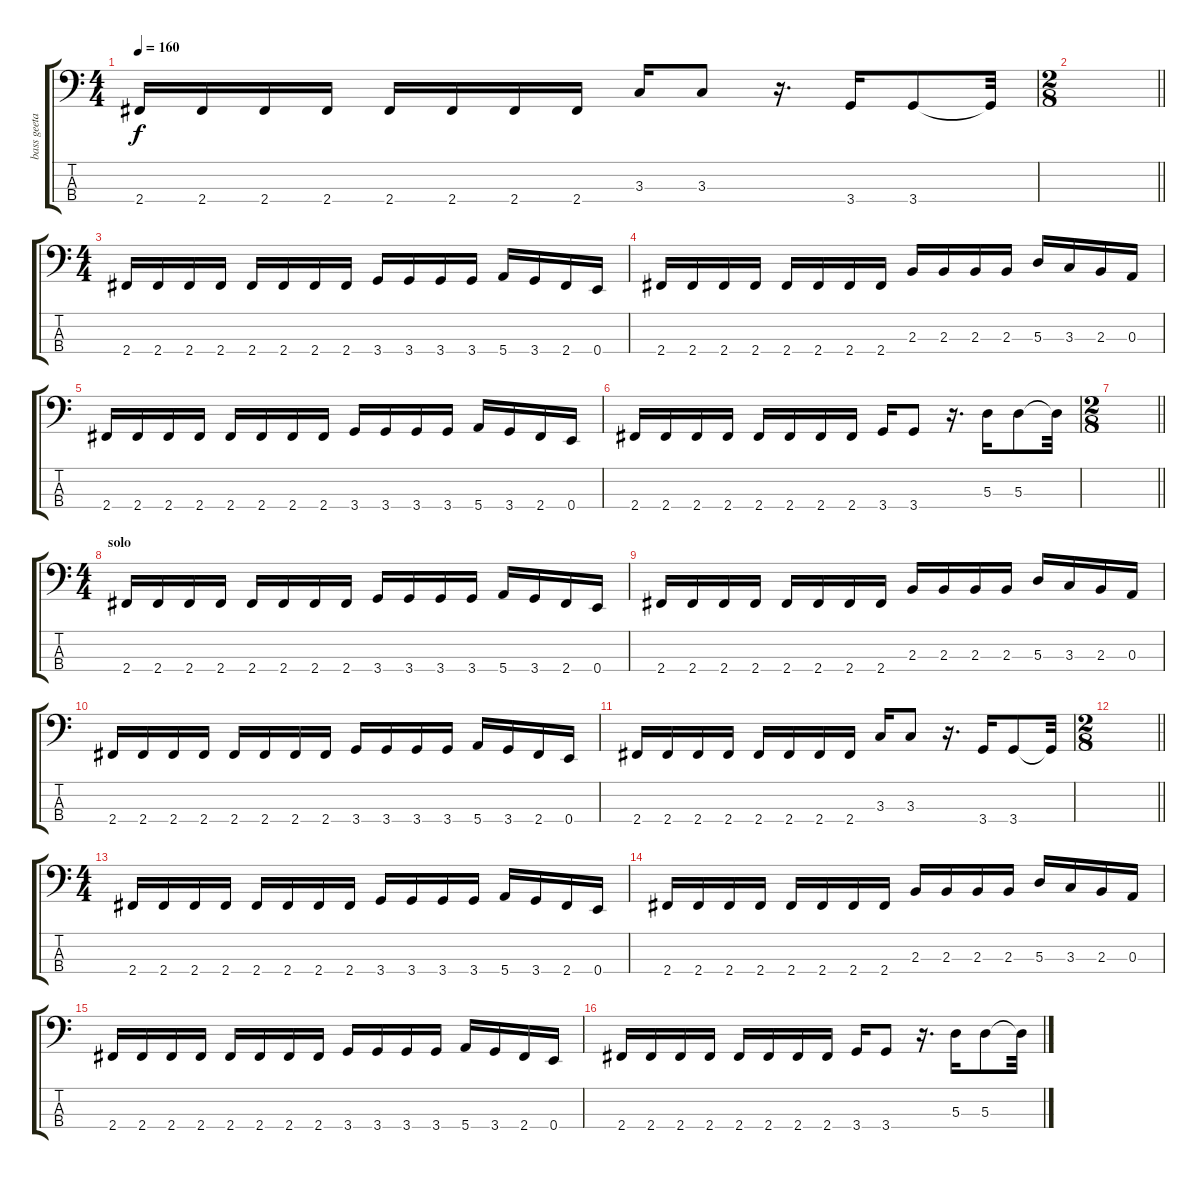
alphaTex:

\track ("bass geetar" "bass geeta") {instrument electricbasspick}
\staff {score tabs}
\tuning (G2 D2 A1 E1) {hide}
\ts (4 4)
\tempo 160
\clef f4
\ks c
2.4.16{dy f} 2.4.16 2.4.16 2.4.16 2.4.16 2.4.16 2.4.16 2.4.16 3.3.16 3.3.8 r.16{d} 3.4.16 3.4.8 3.4{t}.32 |
\ts (2 8)
\barLineRight lightlight
|
\ts (4 4)
2.4.16 2.4.16 2.4.16 2.4.16 2.4.16 2.4.16 2.4.16 2.4.16 3.4.16 3.4.16 3.4.16 3.4.16 5.4.16 3.4.16 2.4.16 0.4.16 |
2.4.16 2.4.16 2.4.16 2.4.16 2.4.16 2.4.16 2.4.16 2.4.16 2.3.16 2.3.16 2.3.16 2.3.16 5.3.16 3.3.16 2.3.16 0.3.16 |
2.4.16 2.4.16 2.4.16 2.4.16 2.4.16 2.4.16 2.4.16 2.4.16 3.4.16 3.4.16 3.4.16 3.4.16 5.4.16 3.4.16 2.4.16 0.4.16 |
2.4.16 2.4.16 2.4.16 2.4.16 2.4.16 2.4.16 2.4.16 2.4.16 3.4.16 3.4.8 r.16{d} 5.3.16 5.3.8 5.3{t}.32 |
\ts (2 8)
\barLineRight lightlight
|
\ts (4 4)
\section ("" "solo")
2.4.16 2.4.16 2.4.16 2.4.16 2.4.16 2.4.16 2.4.16 2.4.16 3.4.16 3.4.16 3.4.16 3.4.16 5.4.16 3.4.16 2.4.16 0.4.16 |
2.4.16 2.4.16 2.4.16 2.4.16 2.4.16 2.4.16 2.4.16 2.4.16 2.3.16 2.3.16 2.3.16 2.3.16 5.3.16 3.3.16 2.3.16 0.3.16 |
2.4.16 2.4.16 2.4.16 2.4.16 2.4.16 2.4.16 2.4.16 2.4.16 3.4.16 3.4.16 3.4.16 3.4.16 5.4.16 3.4.16 2.4.16 0.4.16 |
2.4.16 2.4.16 2.4.16 2.4.16 2.4.16 2.4.16 2.4.16 2.4.16 3.3.16 3.3.8 r.16{d} 3.4.16 3.4.8 3.4{t}.32 |
\ts (2 8)
\barLineRight lightlight
|
\ts (4 4)
2.4.16 2.4.16 2.4.16 2.4.16 2.4.16 2.4.16 2.4.16 2.4.16 3.4.16 3.4.16 3.4.16 3.4.16 5.4.16 3.4.16 2.4.16 0.4.16 |
2.4.16 2.4.16 2.4.16 2.4.16 2.4.16 2.4.16 2.4.16 2.4.16 2.3.16 2.3.16 2.3.16 2.3.16 5.3.16 3.3.16 2.3.16 0.3.16 |
2.4.16 2.4.16 2.4.16 2.4.16 2.4.16 2.4.16 2.4.16 2.4.16 3.4.16 3.4.16 3.4.16 3.4.16 5.4.16 3.4.16 2.4.16 0.4.16 |
2.4.16 2.4.16 2.4.16 2.4.16 2.4.16 2.4.16 2.4.16 2.4.16 3.4.16 3.4.8 r.16{d} 5.3.16 5.3.8 5.3{t}.32
